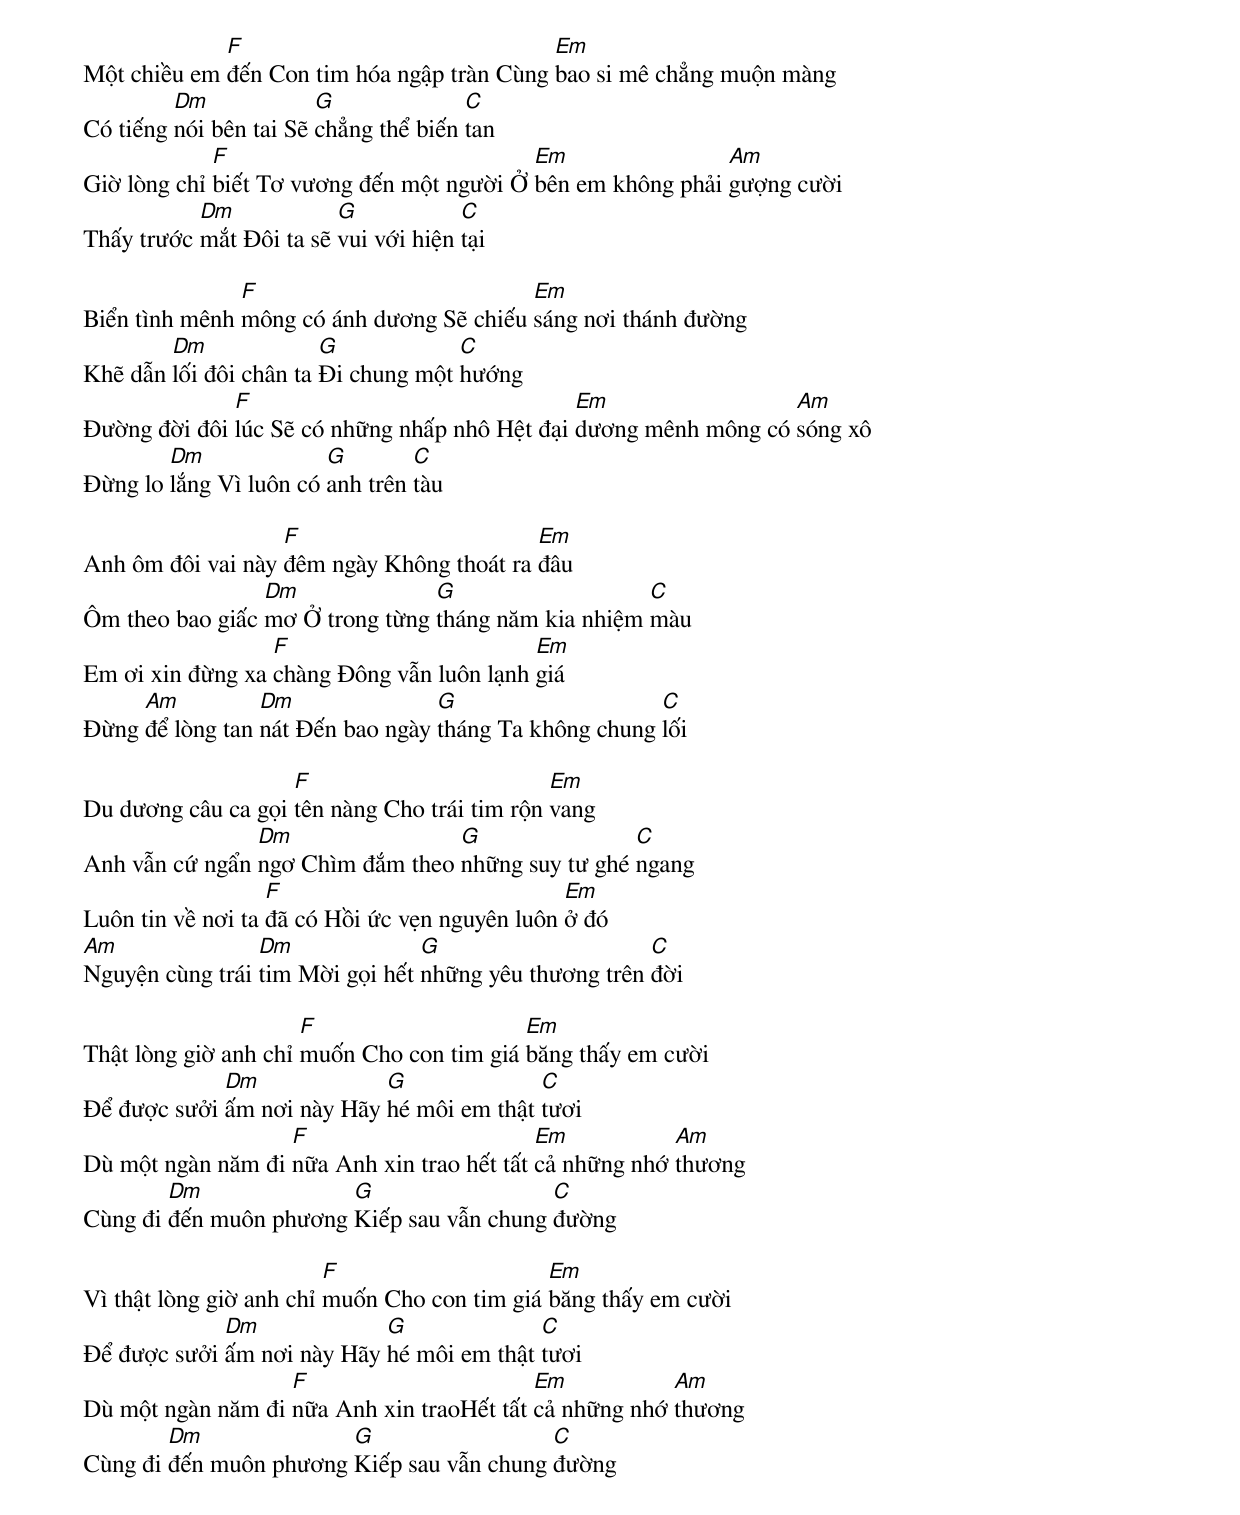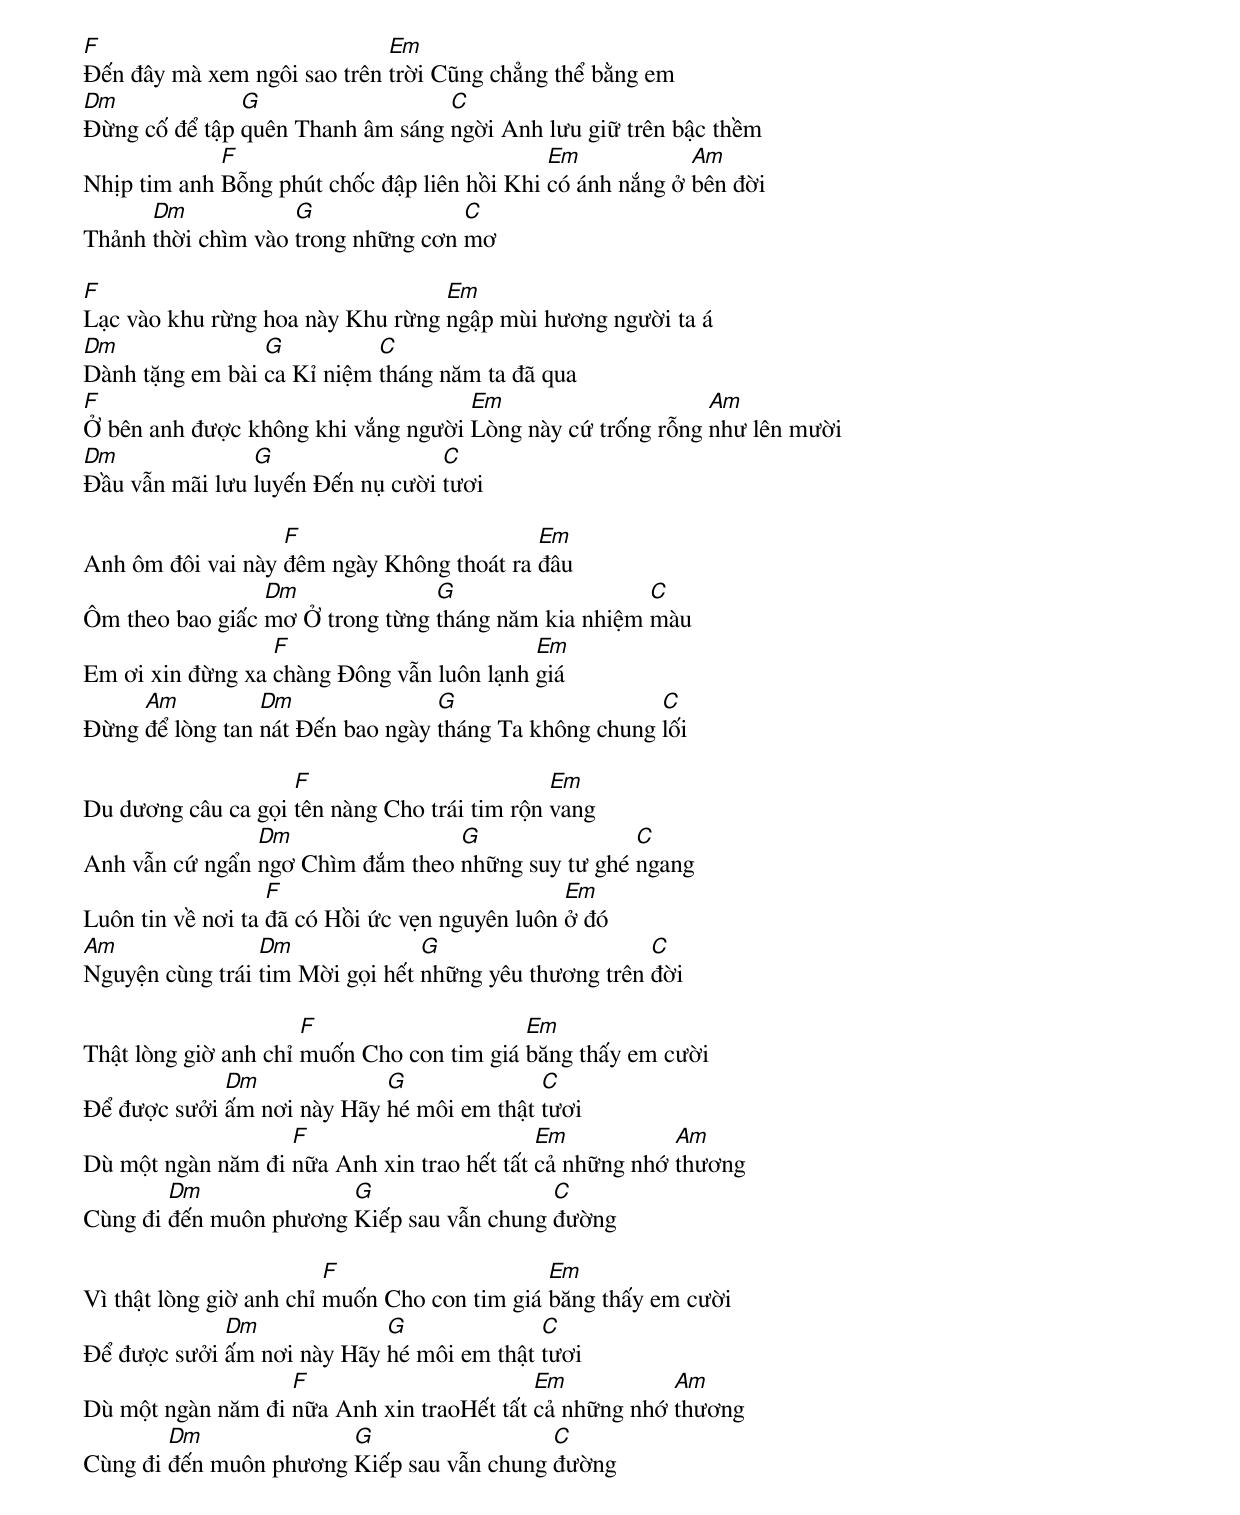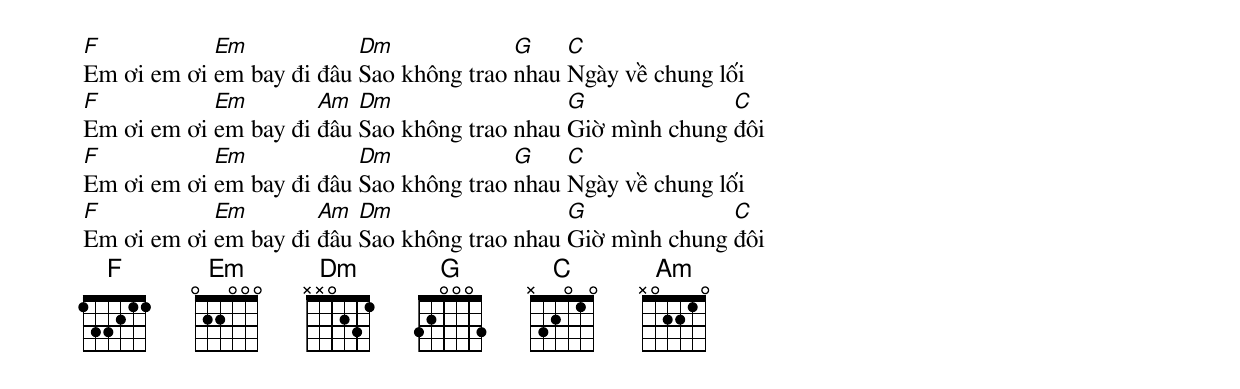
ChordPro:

Một chiều em [F]đến Con tim hóa ngập tràn Cùng [Em]bao si mê chẳng muộn màng
Có tiếng [Dm]nói bên tai Sẽ [G]chẳng thể biến [C]tan
Giờ lòng chỉ [F]biết Tơ vương đến một người Ở [Em]bên em không phải [Am]gượng cười
Thấy trước [Dm]mắt Đôi ta sẽ [G]vui với hiện [C]tại

Biển tình mênh [F]mông có ánh dương Sẽ chiếu [Em]sáng nơi thánh đường
Khẽ dẫn [Dm]lối đôi chân ta [G]Đi chung một [C]hướng
Đường đời đôi [F]lúc Sẽ có những nhấp nhô Hệt đại [Em]dương mênh mông có [Am]sóng xô
Đừng lo [Dm]lắng Vì luôn có [G]anh trên [C]tàu

Anh ôm đôi vai này [F]đêm ngày Không thoát ra [Em]đâu
Ôm theo bao giấc [Dm]mơ Ở trong từng [G]tháng năm kia nhiệm [C]màu
Em ơi xin đừng xa [F]chàng Đông vẫn luôn lạnh [Em]giá
Đừng [Am]để lòng tan [Dm]nát Đến bao ngày [G]tháng Ta không chung [C]lối

Du dương câu ca gọi [F]tên nàng Cho trái tim rộn [Em]vang
Anh vẫn cứ ngẩn [Dm]ngơ Chìm đắm theo [G]những suy tư ghé [C]ngang
Luôn tin về nơi ta [F]đã có Hồi ức vẹn nguyên luôn [Em]ở đó
[Am]Nguyện cùng trái [Dm]tim Mời gọi hết [G]những yêu thương trên [C]đời

Thật lòng giờ anh chỉ [F]muốn Cho con tim giá [Em]băng thấy em cười
Để được sưởi [Dm]ấm nơi này Hãy [G]hé môi em thật [C]tươi
Dù một ngàn năm đi [F]nữa Anh xin trao hết tất [Em]cả những nhớ [Am]thương
Cùng đi [Dm]đến muôn phương [G]Kiếp sau vẫn chung [C]đường

Vì thật lòng giờ anh chỉ [F]muốn Cho con tim giá [Em]băng thấy em cười
Để được sưởi [Dm]ấm nơi này Hãy [G]hé môi em thật [C]tươi
Dù một ngàn năm đi [F]nữa Anh xin traoHết tất [Em]cả những nhớ [Am]thương
Cùng đi [Dm]đến muôn phương [G]Kiếp sau vẫn chung [C]đường

[F]Đến đây mà xem ngôi sao trên [Em]trời Cũng chẳng thể bằng em
[Dm]Đừng cố để tập [G]quên Thanh âm sáng [C]ngời Anh lưu giữ trên bậc thềm
Nhịp tim anh [F]Bỗng phút chốc đập liên hồi Khi [Em]có ánh nắng ở [Am]bên đời
Thảnh [Dm]thời chìm vào [G]trong những cơn [C]mơ

[F]Lạc vào khu rừng hoa này Khu rừng [Em]ngập mùi hương người ta á
[Dm]Dành tặng em bài [G]ca Kỉ niệm [C]tháng năm ta đã qua
[F]Ở bên anh được không khi vắng người [Em]Lòng này cứ trống rỗng [Am]như lên mười
[Dm]Đầu vẫn mãi lưu [G]luyến Đến nụ cười [C]tươi

Anh ôm đôi vai này [F]đêm ngày Không thoát ra [Em]đâu
Ôm theo bao giấc [Dm]mơ Ở trong từng [G]tháng năm kia nhiệm [C]màu
Em ơi xin đừng xa [F]chàng Đông vẫn luôn lạnh [Em]giá
Đừng [Am]để lòng tan [Dm]nát Đến bao ngày [G]tháng Ta không chung [C]lối

Du dương câu ca gọi [F]tên nàng Cho trái tim rộn [Em]vang
Anh vẫn cứ ngẩn [Dm]ngơ Chìm đắm theo [G]những suy tư ghé [C]ngang
Luôn tin về nơi ta [F]đã có Hồi ức vẹn nguyên luôn [Em]ở đó
[Am]Nguyện cùng trái [Dm]tim Mời gọi hết [G]những yêu thương trên [C]đời

Thật lòng giờ anh chỉ [F]muốn Cho con tim giá [Em]băng thấy em cười
Để được sưởi [Dm]ấm nơi này Hãy [G]hé môi em thật [C]tươi
Dù một ngàn năm đi [F]nữa Anh xin trao hết tất [Em]cả những nhớ [Am]thương
Cùng đi [Dm]đến muôn phương [G]Kiếp sau vẫn chung [C]đường

Vì thật lòng giờ anh chỉ [F]muốn Cho con tim giá [Em]băng thấy em cười
Để được sưởi [Dm]ấm nơi này Hãy [G]hé môi em thật [C]tươi
Dù một ngàn năm đi [F]nữa Anh xin traoHết tất [Em]cả những nhớ [Am]thương
Cùng đi [Dm]đến muôn phương [G]Kiếp sau vẫn chung [C]đường

[F]Em ơi em ơi [Em]em bay đi đâu [Dm]Sao không trao [G]nhau [C]Ngày về chung lối
[F]Em ơi em ơi [Em]em bay đi [Am]đâu [Dm]Sao không trao nhau [G]Giờ mình chung [C]đôi
[F]Em ơi em ơi [Em]em bay đi đâu [Dm]Sao không trao [G]nhau [C]Ngày về chung lối
[F]Em ơi em ơi [Em]em bay đi [Am]đâu [Dm]Sao không trao nhau [G]Giờ mình chung [C]đôi
